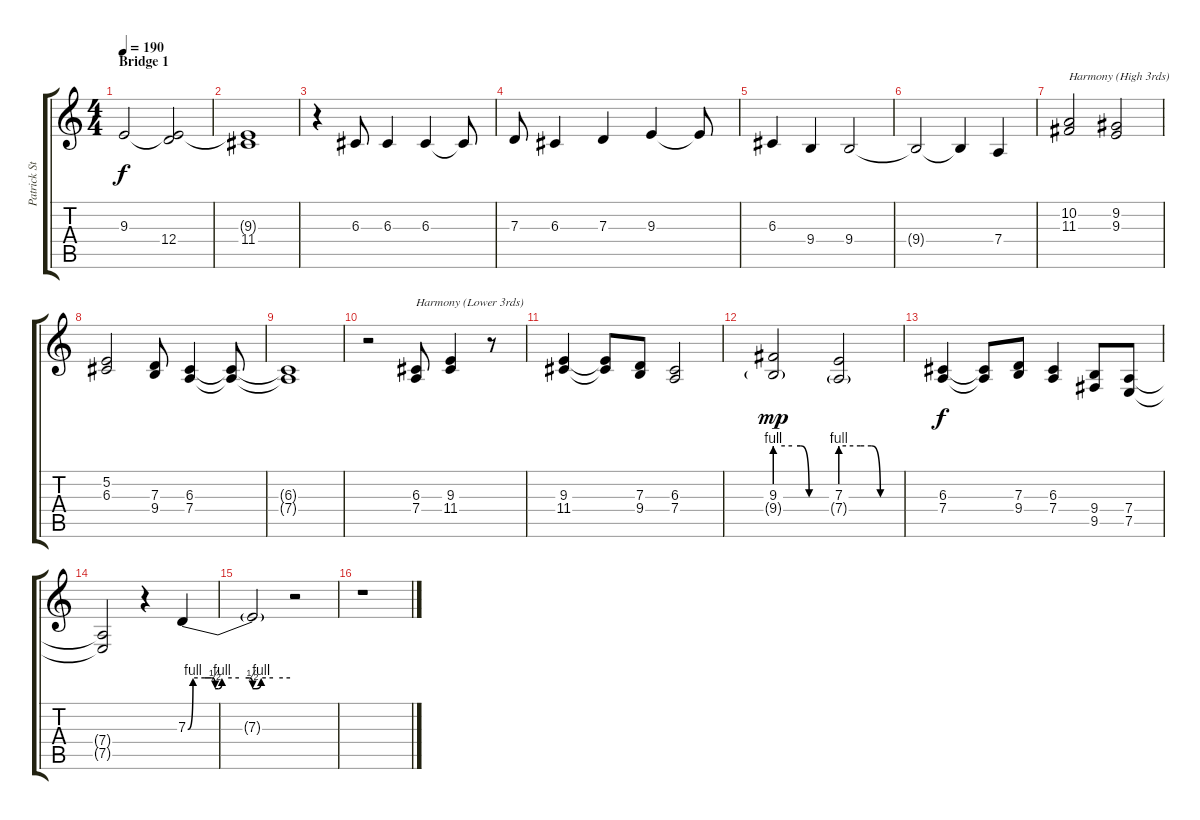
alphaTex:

\track ("Patrick Stump (Lead Vocal and Harmonies)" "Patrick St") {instrument clarinet}
\staff {score tabs}
\tuning (E4 B3 G3 D3 A2 E2) {hide}
\ts (4 4)
\section ("" "Bridge 1")
\tempo 190
\clef g2
\ks c
9.3.2{dy f} (9.3{t} 12.4).2 |
(9.3{t} 11.4).1 |
r.4 6.3.8 6.3.4 6.3.4 6.3{t}.8 |
7.3.8 6.3.4 7.3.4 9.3.4 9.3{t}.8 |
6.3.4 9.4.4 9.4.2 |
9.4{t}.2 9.4{t}.4 7.4.4 |
(10.2 11.3).2{txt "Harmony (High 3rds)"} (9.2 9.3).2 |
(5.2 6.3).2 (7.3 9.4).8 (6.3 7.4).4 (6.3{t} 7.4{t}).8 |
(6.3{t} 7.4{t}).1 |
r.2 (6.3 7.4).8{txt "Harmony (Lower 3rds)"} (9.3 11.4).4 r.8 |
(9.3 11.4).4 (9.3{t} 11.4{t}).8 (7.3 9.4).8 (6.3 7.4).2 |
(9.3{be (custom 0 4 20 4 30 4 40 0 60 0)} 9.4{g}).2{dy mp} (7.3{be (custom 0 4 20 4 31 4 40 0 60 0)} 7.4{g}).2 |
(6.3 7.4).4{dy f} (6.3{t} 7.4{t}).8 (7.3 9.4).8 (6.3 7.4).4 (9.4 9.5).8 (7.4 7.5).8 |
(7.4{t} 7.5{t}).2 r.4 7.3{be (custom 0 0 3 4 10 4 14 4 16 2 18 2 20 4 30 4 36 4 38 2 40 2 43 4 50 4 60 4)}.4 |
7.3{t}.2 r.2 |
r.1
